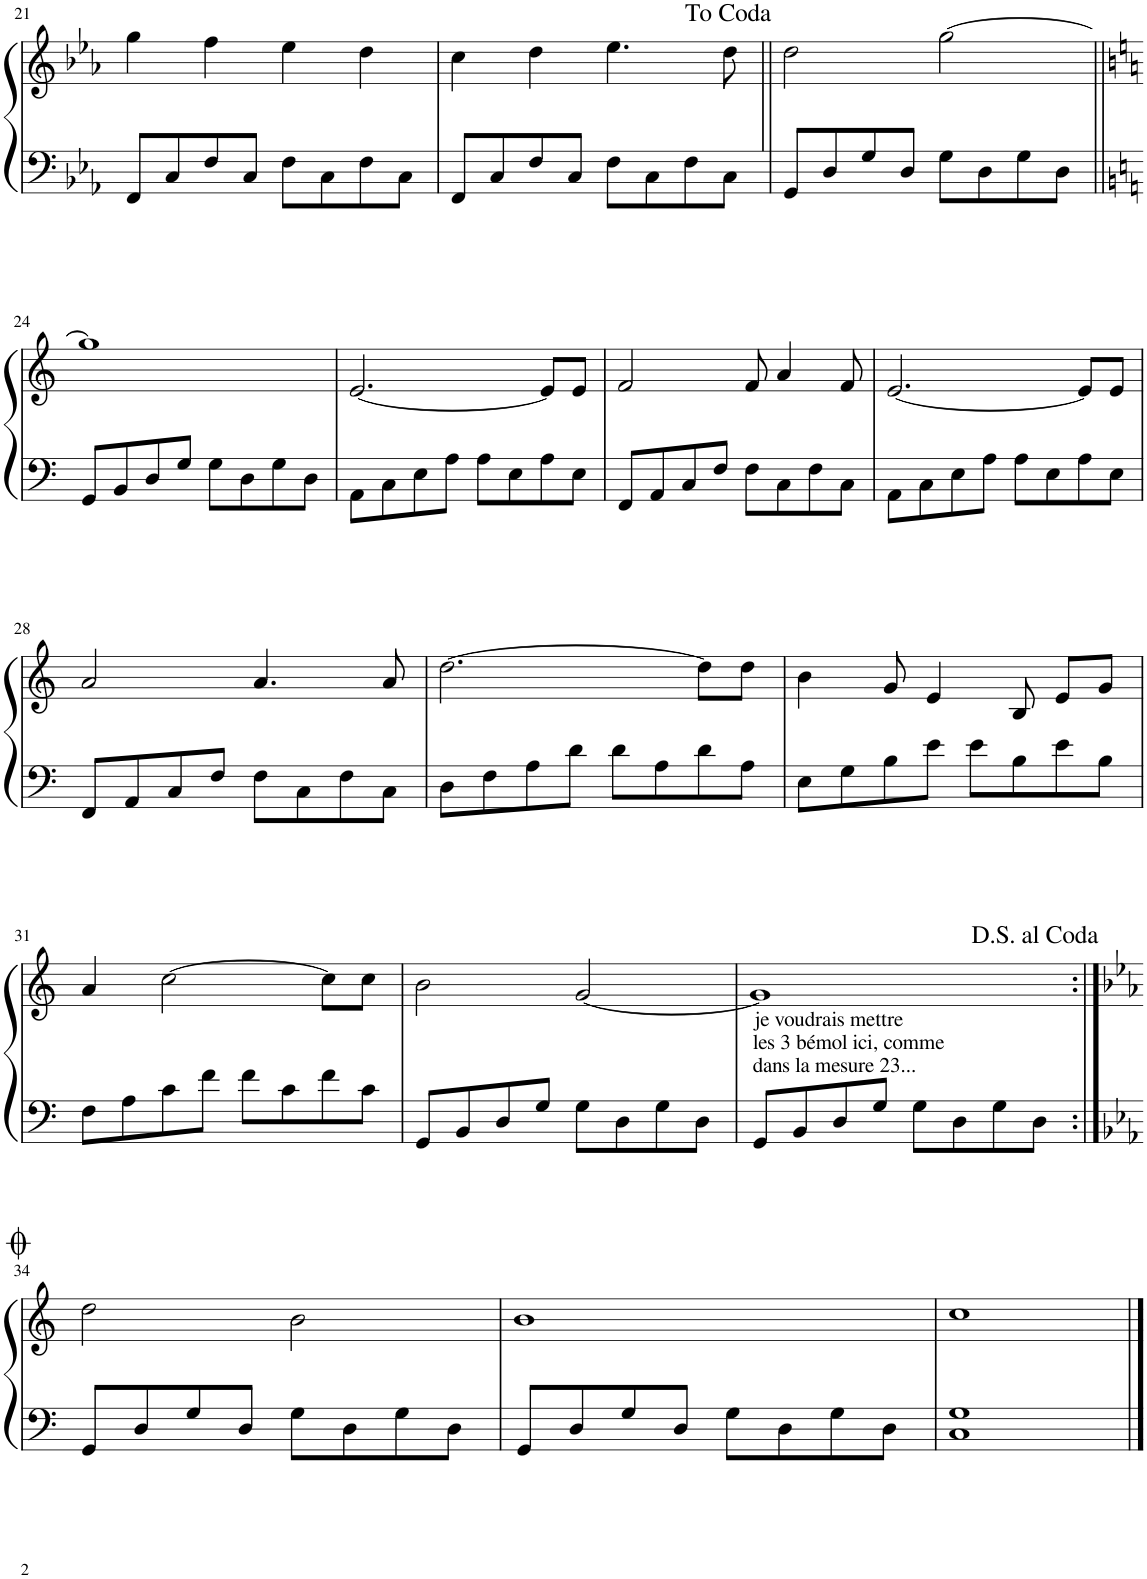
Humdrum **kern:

**kern	**kern
*part1	*part1
*staff2	*staff1
*I"Piano	*
*I'Pno	*
!!LO:PB:g=z
*clefF4	*clefG2
*k[b-e-a-]	*k[b-e-a-]
*M4/4	*M4/4
=21	=21
8FF/L	4gg\
8C/	.
8F/	4ff\
8C/J	.
8F\L	4ee-\
8C\	.
8F\	4dd\
8C\J	.
=22	=22
8FF/L	4cc\
8C/	.
8F/	4dd\
8C/J	.
8F\L	4.ee-\
8C\	.
8F\	.
8C\J	8dd\
=23||	=23||
8GG/L	2dd\
8D/	.
8G/	.
8D/J	.
8G\L	[2gg\
8D\	.
8G\	.
8D\J	.
!!LO:LB:g=z
=24||	=24||
*k[]	*k[]
8GG/L	1gg]
8BB/	.
8D/	.
8G/J	.
8G\L	.
8D\	.
8G\	.
8D\J	.
=25	=25
8AA\L	[2.e/
8C\	.
8E\	.
8A\J	.
8A\L	.
8E\	.
8A\	8e/L]
8E\J	8e/J
=26	=26
8FF/L	2f/
8AA/	.
8C/	.
8F/J	.
8F\L	8f/
8C\	4a/
8F\	.
8C\J	8f/
=27	=27
8AA\L	[2.e/
8C\	.
8E\	.
8A\J	.
8A\L	.
8E\	.
8A\	8e/L]
8E\J	8e/J
!!LO:LB:g=z
=28	=28
8FF/L	2a/
8AA/	.
8C/	.
8F/J	.
8F\L	4.a/
8C\	.
8F\	.
8C\J	8a/
=29	=29
8D\L	[2.dd\
8F\	.
8A\	.
8d\J	.
8d\L	.
8A\	.
8d\	8dd\L]
8A\J	8dd\J
=30	=30
8E\L	4b\
8G\	.
8B\	8g/
8e\J	4e/
8e\L	.
8B\	8B/
8e\	8e/L
8B\J	8g/J
!!LO:LB:g=z
=31	=31
8F\L	4a/
8A\	.
8c\	[2cc\
8f\J	.
8f\L	.
8c\	.
8f\	8cc\L]
8c\J	8cc\J
=32	=32
8GG/L	2b\
8BB/	.
8D/	.
8G/J	.
8G\L	[2g/
8D\	.
8G\	.
8D\J	.
=33	=33
!LO:TX:a:t=je voudrais mettre	!
!LO:TX:a:t=les 3 bémol ici, comme	!
!LO:TX:a:t=dans la mesure 23...	!
8GG/L	1g]
8BB/	.
8D/	.
8G/J	.
8G\L	.
8D\	.
8G\	.
8D\J	.
!!LO:LB:g=z
=34:|!	=34:|!
*k[b-e-a-]	*k[b-e-a-]
8GG/L	2dd\
8D/	.
8G/	.
8D/J	.
8G\L	2bn\
8D\	.
8G\	.
8D\J	.
=35	=35
8GG/L	1bn
8D/	.
8G/	.
8D/J	.
8G\L	.
8D\	.
8G\	.
8D\J	.
=36	=36
1C 1G	1cc
==	==
*-	*-
